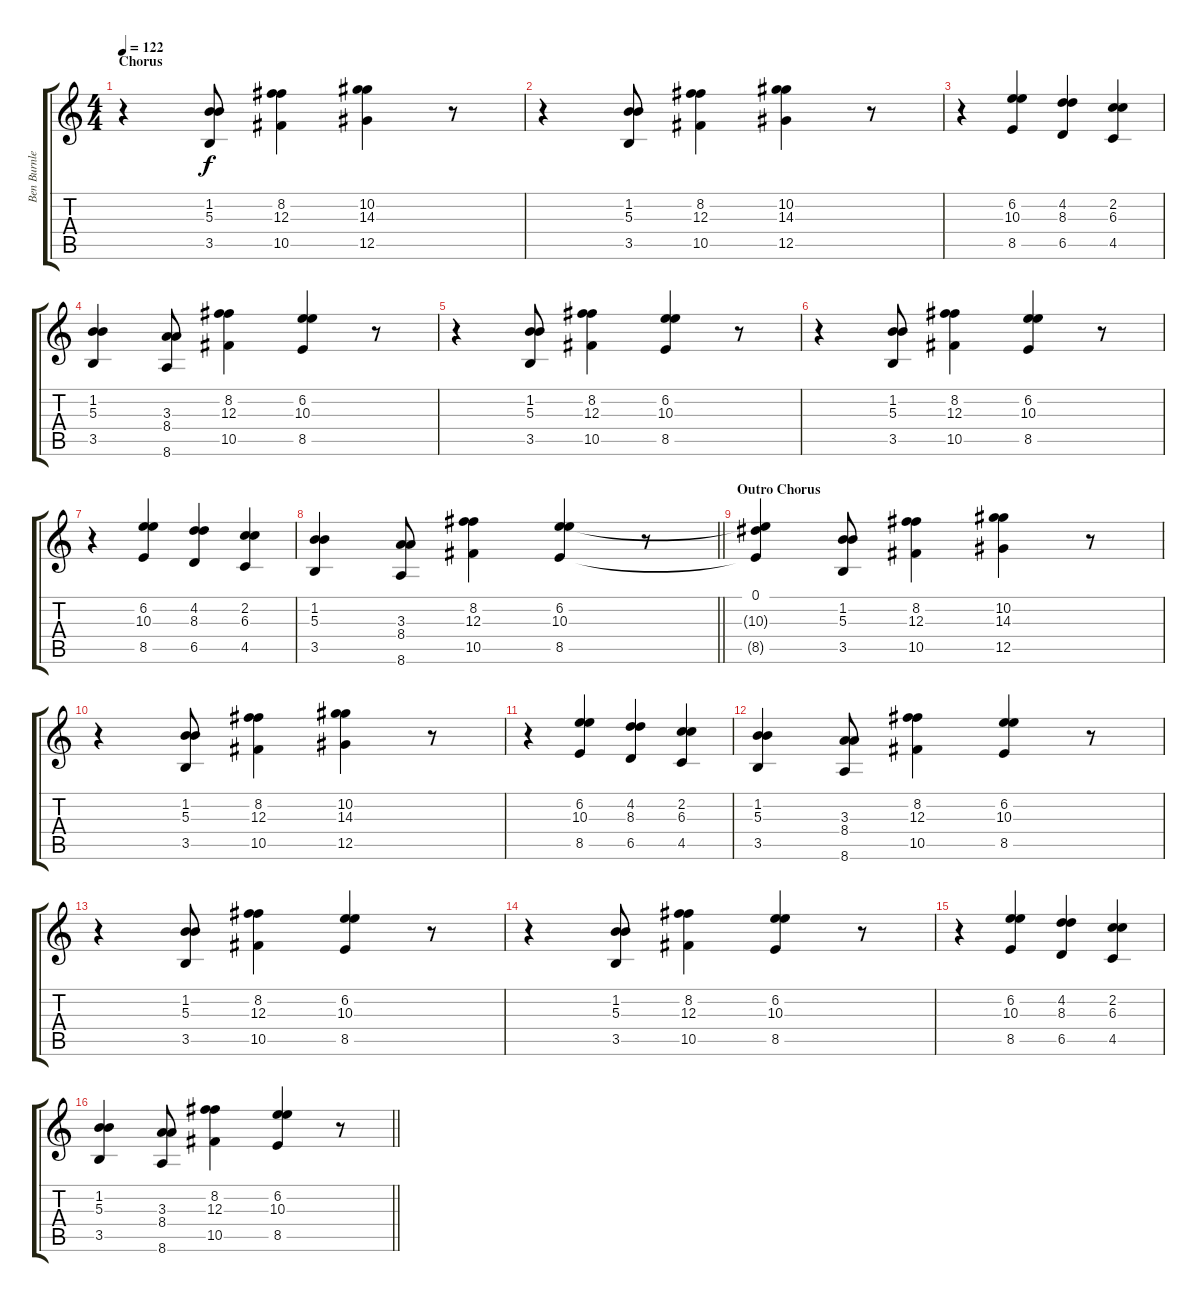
\track ("Ben Burnley [Vocals]" "Ben Burnle") {instrument acousticguitarsteel}
\staff {score tabs}
\tuning (Eb4 Bb3 Gb3 Db3 Ab2 Db2) {hide}
\ts (4 4)
\section ("" "Chorus")
\tempo 122
\clef g2
\ks c
r.4{dy f} (1.2 5.3 3.5).8 (8.2 12.3 10.5).4 (10.2 14.3 12.5).4 r.8 |
r.4 (1.2 5.3 3.5).8 (8.2 12.3 10.5).4 (10.2 14.3 12.5).4 r.8 |
r.4 (6.2 10.3 8.5).4 (4.2 8.3 6.5).4 (2.2 6.3 4.5).4 |
(1.2 5.3 3.5).4 (3.3 8.4 8.6).8 (8.2 12.3 10.5).4 (6.2 10.3 8.5).4 r.8 |
r.4 (1.2 5.3 3.5).8 (8.2 12.3 10.5).4 (6.2 10.3 8.5).4 r.8 |
r.4 (1.2 5.3 3.5).8 (8.2 12.3 10.5).4 (6.2 10.3 8.5).4 r.8 |
r.4 (6.2 10.3 8.5).4 (4.2 8.3 6.5).4 (2.2 6.3 4.5).4 |
\barLineRight lightlight
(1.2 5.3 3.5).4 (3.3 8.4 8.6).8 (8.2 12.3 10.5).4 (6.2 10.3 8.5).4 r.8 |
\section ("" "Outro Chorus")
(0.1 10.3{t} 8.5{t}).4 (1.2 5.3 3.5).8 (8.2 12.3 10.5).4 (10.2 14.3 12.5).4 r.8 |
r.4 (1.2 5.3 3.5).8 (8.2 12.3 10.5).4 (10.2 14.3 12.5).4 r.8 |
r.4 (6.2 10.3 8.5).4 (4.2 8.3 6.5).4 (2.2 6.3 4.5).4 |
(1.2 5.3 3.5).4 (3.3 8.4 8.6).8 (8.2 12.3 10.5).4 (6.2 10.3 8.5).4 r.8 |
r.4 (1.2 5.3 3.5).8 (8.2 12.3 10.5).4 (6.2 10.3 8.5).4 r.8 |
r.4 (1.2 5.3 3.5).8 (8.2 12.3 10.5).4 (6.2 10.3 8.5).4 r.8 |
r.4 (6.2 10.3 8.5).4 (4.2 8.3 6.5).4 (2.2 6.3 4.5).4 |
\barLineRight lightlight
(1.2 5.3 3.5).4 (3.3 8.4 8.6).8 (8.2 12.3 10.5).4 (6.2 10.3 8.5).4 r.8
